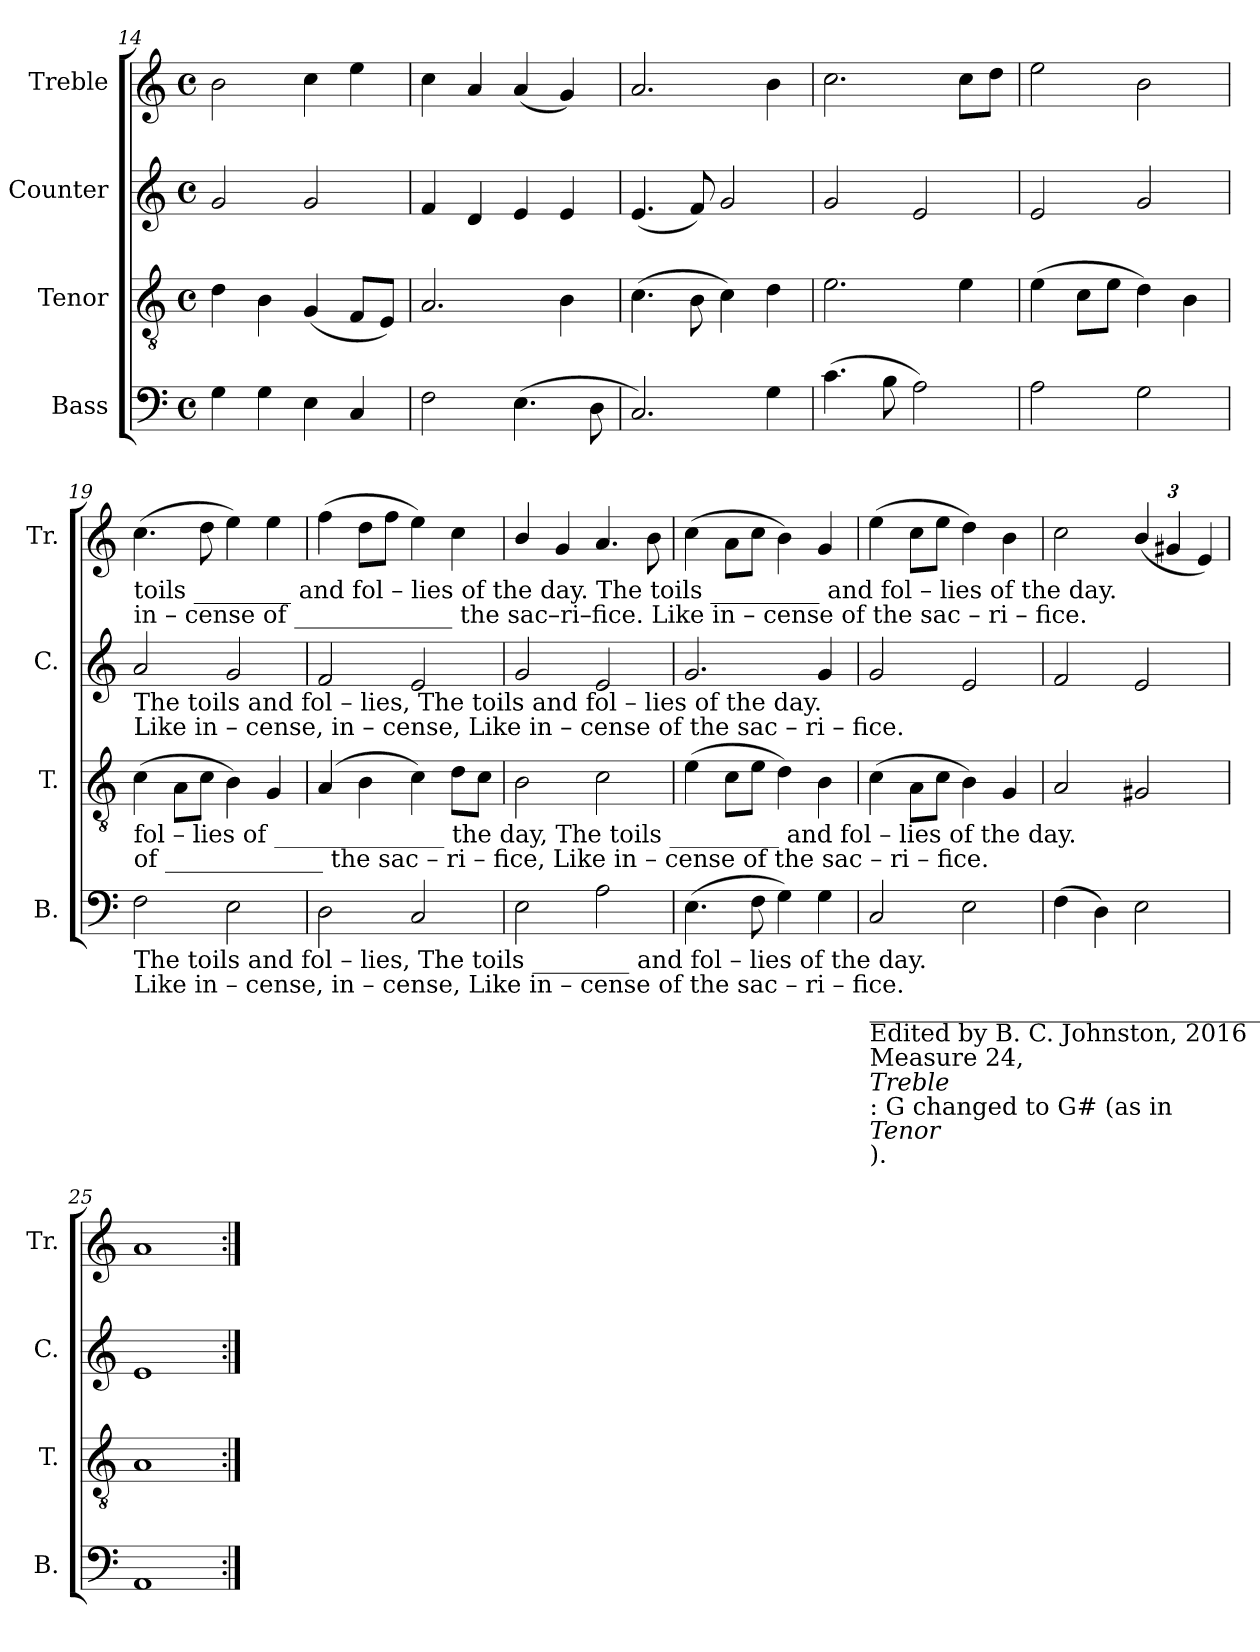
**kern	**kern	**kern	**kern
*part4	*part3	*part2	*part1
*staff4	*staff3	*staff2	*staff1
*I"Bass	*I"Tenor	*I"Counter	*I"Treble
*I'B.	*I'T.	*I'C.	*I'Tr.
*clefF4	*clefGv2	*clefG2	*clefG2
*k[]	*k[]	*k[]	*k[]
*M4/4	*M4/4	*M4/4	*M4/4
*met(c)	*met(c)	*met(c)	*met(c)
=14	=14	=14	=14
4G\	4d\	2g/	2b\
4G\	4B\	.	.
4E\	(4G/	2g/	4cc\
4C/	8F/L	.	4ee\
.	8E/J)	.	.
=15	=15	=15	=15
2F\	2.A/	4f/	4cc\
.	.	4d/	4a/
(4.E\	.	4e/	(4a/
.	4B\	4e/	4g/)
8D\	.	.	.
=16	=16	=16	=16
2.C/)	(4.c\	(4.e/	2.a/
.	8B\	8f/)	.
.	4c\)	2g/	.
4G\	4d\	.	4b\
=17	=17	=17	=17
(4.c\	2.e\	2g/	2.cc\
8B\	.	.	.
2A\)	.	2e/	.
.	4e\	.	8cc\L
.	.	.	8dd\J
=18	=18	=18	=18
2A\	(4e\	2e/	2ee\
.	8c\L	.	.
.	8e\J	.	.
2G\	4d\)	2g/	2b\
.	4B\	.	.
!!LO:LB:g=z
=19	=19	=19	=19
!	!	!	!LO:TX:b:t=toils ________  and    fol         –           lies      of   the  day.  The  toils _________  and   fol          –        lies   of             the                day.
!	!	!	!LO:TX:b:t=in       –      cense     of _____________   the      sac–ri–fice.   Like  in        –      cense  of                     the   sac     –     ri         –      fice.
!	!	!LO:TX:b:t=The         toils        and             fol        –     lies,        The          toils                 and    fol     –     lies            of           the                 day.	!
!	!	!LO:TX:b:t=Like         in    –   cense,           in        –   cense,       Like         in         –     cense     of             the            sac     –   ri        –        fice.	!
!	!LO:TX:b:t=fol         –         lies    of ______________  the     day,       The           toils _________  and    fol         –        lies     of           the                  day.	!	!
!	!LO:TX:b:t=of _____________  the   sac          –           ri  –  fice,       Like          in         –      cense    of                    the     sac    –    ri         –        fice.	!	!
!LO:TX:b:t=The          toils         and             fol      –      lies,         The           toils ________  and    fol     –     lies            of            the                day.	!	!	!
!LO:TX:b:t=Like         in   –    cense,            in      –   cense,        Like          in         –     cense    of             the            sac    –     ri        –       fice.	!	!	!
2F\	(4c\	2a/	(4.cc\
.	8A\L	.	.
.	8c\J	.	8dd\
2E\	4B\)	2g/	4ee\)
.	4G/	.	4ee\
=20	=20	=20	=20
2D\	(4A/	2f/	(4ff\
.	4B\	.	8dd\L
.	.	.	8ff\J
2C/	4c\)	2e/	4ee\)
.	8d\L	.	4cc\
.	8c\J	.	.
=21	=21	=21	=21
2E\	2B\	2g/	4b/
.	.	.	4g/
2A\	2c\	2e/	4.a/
.	.	.	8b\
=22	=22	=22	=22
(4.E\	(4e\	2.g/	(4cc\
.	8c\L	.	8a\L
8F\	8e\J	.	8cc\J
4G\)	4d\)	.	4b\)
4G\	4B\	4g/	4g/
=23	=23	=23	=23
!LO:TX:b:t=__________________________________	!	!	!
!LO:TX:b:t=Edited by B. C. Johnston, 2016	!	!	!
!LO:TX:b:t=Measure 24,	!	!	!
!LO:TX:b:i:t=Treble	!	!	!
!LO:TX:b:t=&colon; G changed to G# (as in	!	!	!
!LO:TX:b:i:t=Tenor	!	!	!
!LO:TX:b:t=).	!	!	!
2C/	(4c\	2g/	(4ee\
.	8A\L	.	8cc\L
.	8c\J	.	8ee\J
2E\	4B\)	2e/	4dd\)
.	4G/	.	4b\
=24	=24	=24	=24
(4F\	2A/	2f/	2cc\
4D\)	.	.	.
*	*	*	*Xbrackettup
2E\	2G#X/	2e/	(>6b/
.	.	.	6g#X/
.	.	.	6e/)
=25	=25	=25	=25
1AA	1A	1e	1a
=:|!	=:|!	=:|!	=:|!
*-	*-	*-	*-
